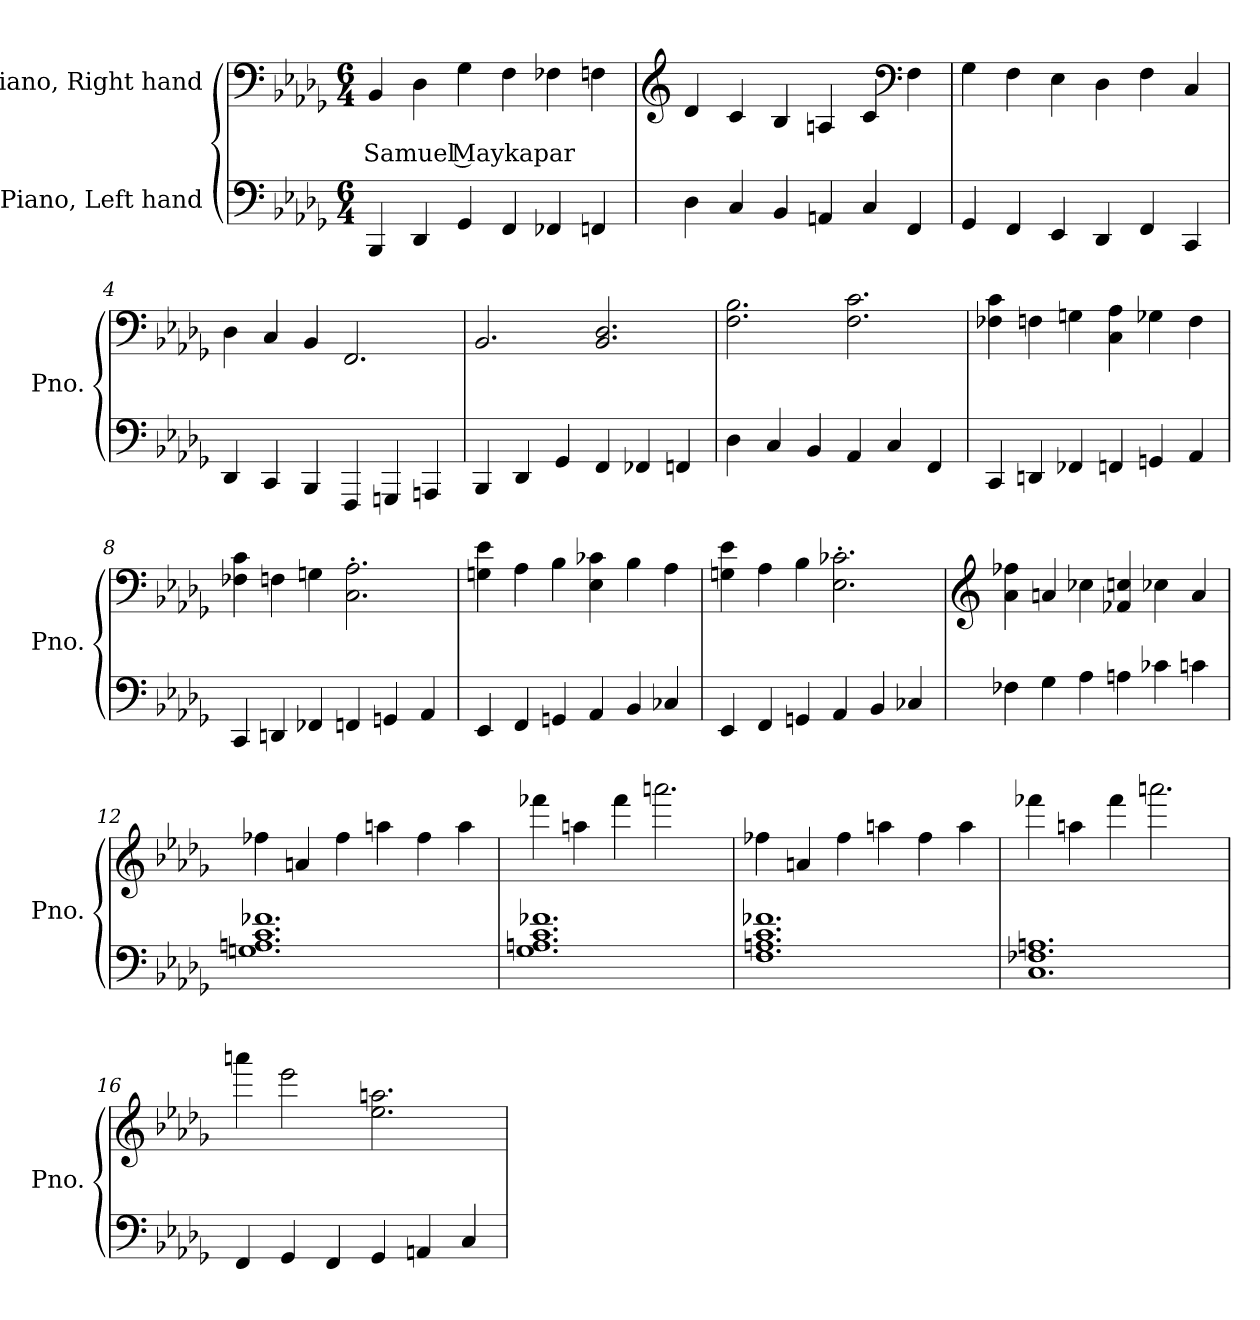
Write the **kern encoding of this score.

**kern	**kern	**text
*part2	*part1	*part1
*staff2	*staff1	*staff1
*I"Piano, Left hand	*I"Piano, Right hand	*
*I'Pno.	*I'Pno.	*
*clefF4	*clefF4	*
*k[b-e-a-d-g-]	*k[b-e-a-d-g-]	*
*M6/4	*M6/4	*
*MM120	*MM120	*
=1	=1	=1
!	!	!LO:LY:b
4BBB-/	4BB-/	Samuel Maykapar
4DD-/	4D-\	.
4GG-/	4G-\	.
4FF/	4F\	.
4FF-X/	4F-X\	.
4FFn/	4Fn\	.
=2	=2	=2
*	*clefG2	*
4D-\	4d-/	.
4C/	4c/	.
4BB-/	4B-/	.
4AAn/	4An/	.
4C/	4c/	.
*	*clefF4	*
4FF/	4F\	.
=3	=3	=3
4GG-/	4G-\	.
4FF/	4F\	.
4EE-/	4E-\	.
4DD-/	4D-\	.
4FF/	4F\	.
4CC/	4C/	.
!!LO:LB:g=z
=4	=4	=4
4DD-/	4D-\	.
4CC/	4C/	.
4BBB-/	4BB-/	.
4FFF/	2.FF/	.
4GGGn/	.	.
4AAAn/	.	.
=5	=5	=5
4BBB-/	2.BB-/	.
4DD-/	.	.
4GG-/	.	.
4FF/	2.BB-/ 2.D-/	.
4FF-X/	.	.
4FFn/	.	.
=6	=6	=6
4D-\	2.F\ 2.B-\	.
4C/	.	.
4BB-/	.	.
4AA-/	2.F\ 2.c\	.
4C/	.	.
4FF/	.	.
=7	=7	=7
4CC/	4F-X\ 4c\	.
4DDn/	4Fn\	.
4FF-X/	4Gn\	.
4FFn/	4C\ 4A-\	.
4GGn/	4G-X\	.
4AA-/	4F\	.
!!LO:LB:g=z
=8	=8	=8
4CC/	4F-X\ 4c\	.
4DDn/	4Fn\	.
4FF-X/	4Gn\	.
4FFn/	2.C\' 2.A-\'	.
4GGn/	.	.
4AA-/	.	.
=9	=9	=9
4EE-/	4Gn\ 4e-\	.
4FF/	4A-\	.
4GGn/	4B-\	.
4AA-/	4E-\ 4c-X\	.
4BB-/	4B-\	.
4C-X/	4A-\	.
=10	=10	=10
4EE-/	4Gn\ 4e-\	.
4FF/	4A-\	.
4GGn/	4B-\	.
4AA-/	2.E-\' 2.c-X\'	.
4BB-/	.	.
4C-X/	.	.
=11	=11	=11
*	*clefG2	*
4F-X\	4a-\ 4ff-X\	.
4G-\	4an/	.
4A-\	4cc-X\	.
4An\	4f-X/ 4ccn/	.
4c-X\	4cc-X\	.
4cn\	4a/	.
!!LO:LB:g=z
=12	=12	=12
1.Gn 1.An 1.c 1.f-X	4ff-X\	.
.	4an/	.
.	4ff-\	.
.	4aan\	.
.	4ff-\	.
.	4aa\	.
=13	=13	=13
1.G- 1.An 1.c 1.f-X	4fff-X\	.
.	4aan\	.
.	4fff-\	.
.	2.aaan\	.
=14	=14	=14
1.F 1.An 1.c 1.f-X	4ff-X\	.
.	4an/	.
.	4ff-\	.
.	4aan\	.
.	4ff-\	.
.	4aa\	.
=15	=15	=15
1.C 1.F-X 1.An	4fff-X\	.
.	4aan\	.
.	4fff-\	.
.	2.aaan\	.
!!LO:LB:g=z
=16	=16	=16
4FF/	4aaan\	.
4GG-/	2eee-\	.
4FF/	.	.
4GG-/	2.ee-\ 2.aan\	.
4AAn/	.	.
4C/	.	.
=	=	=
*-	*-	*-
